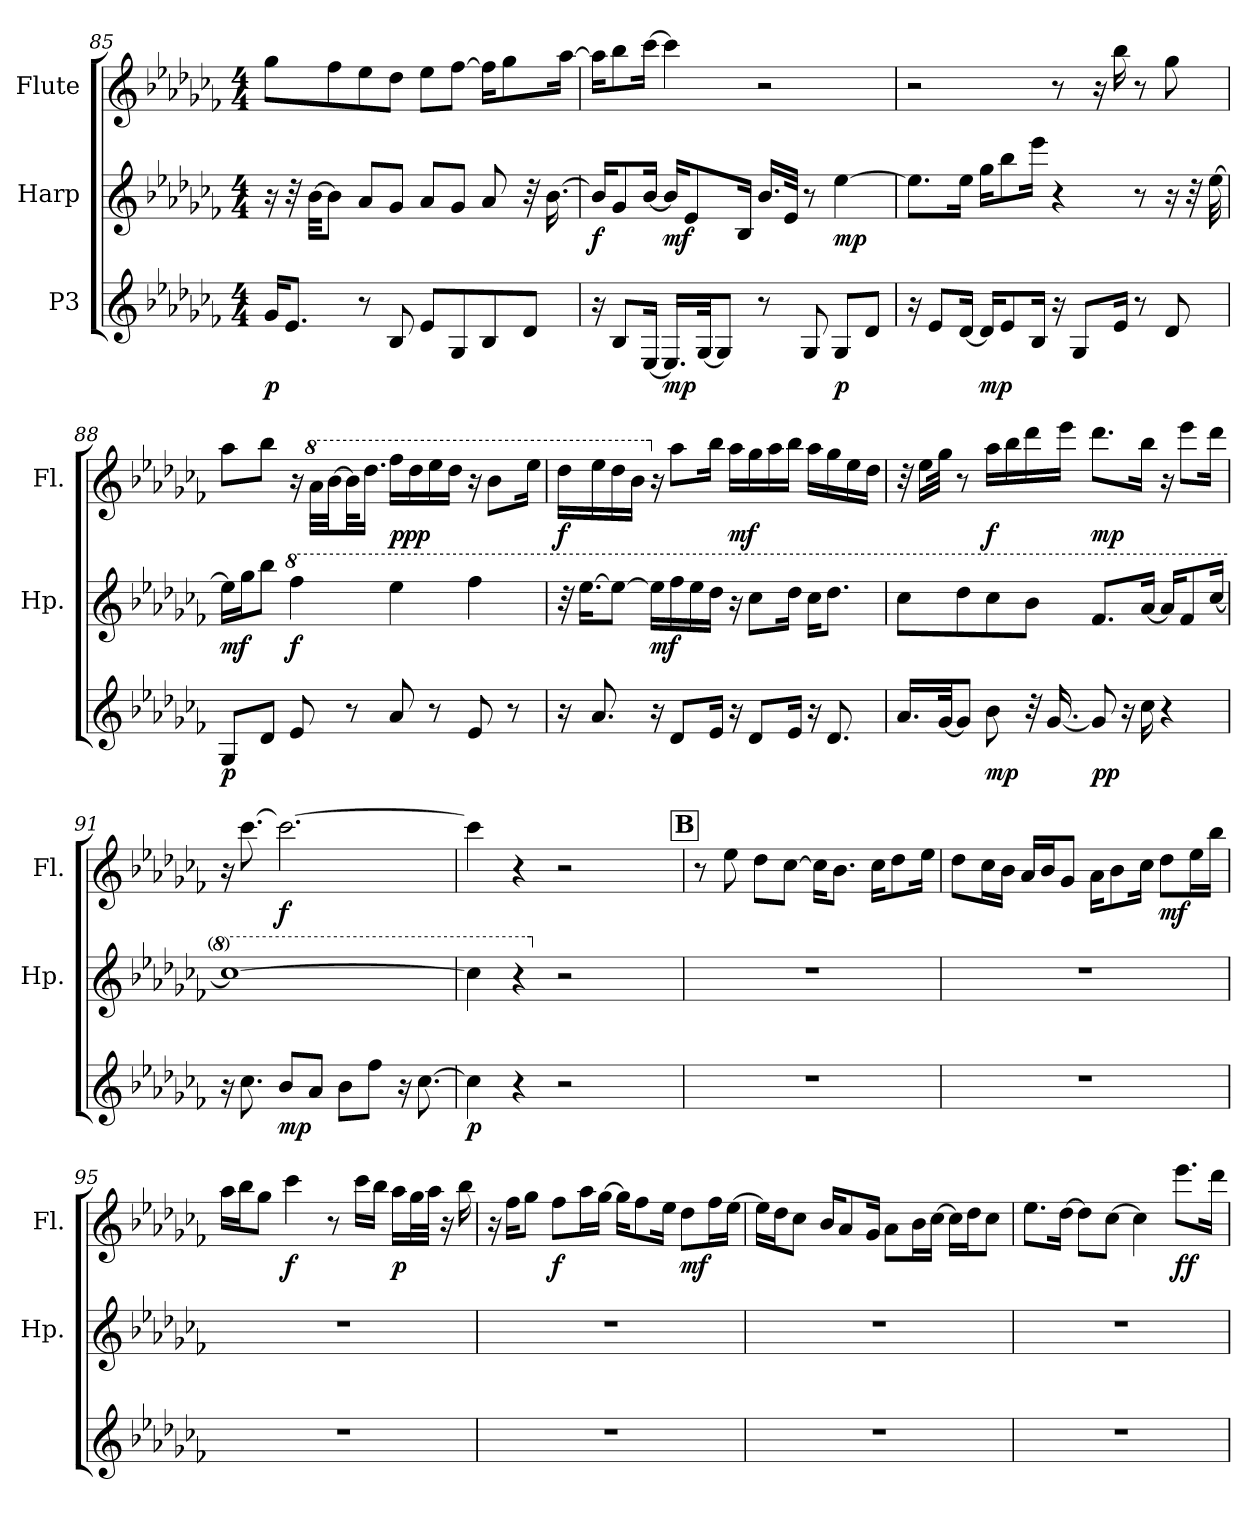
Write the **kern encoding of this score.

**kern	**dynam	**kern	**dynam	**kern	**dynam
*part3	*part3	*part2	*part2	*part1	*part1
*staff3	*staff3	*staff2	*staff2	*staff1	*staff1
*I"P3	*	*I"Harp	*	*I"Flute	*
*	*	*I'Hp.	*	*I'Fl.	*
*clefG2	*	*clefG2	*	*clefG2	*
*k[b-e-a-d-g-c-f-]	*	*k[b-e-a-d-g-c-f-]	*	*k[b-e-a-d-g-c-f-]	*
*C-:	*	*C-:	*	*C-:	*
*M4/4	*	*M4/4	*	*M4/4	*
=85	=85	=85	=85	=85	=85
16g-i/KL	p	16r	.	8gg-i\L	.
8.e-i/J	.	32r	.	.	.
.	.	[32b-i\KKL	.	.	.
.	.	8b-i\J]	.	8ff-i\	.
8r	.	8a-i/L	.	8ee-i\	.
8B-i/	.	8g-i/J	.	8dd-i\J	.
8e-i/L	.	8a-i/L	.	8ee-i\L	.
8G-i/	.	8g-i/J	.	[8ff-i\J	.
8B-i/	.	8a-i/	.	16ff-i\KL]	.
.	.	.	.	8gg-i\	.
8d-i/J	.	32r	.	.	.
.	.	[16.b-i\	.	.	.
.	.	.	.	[16aa-i\Jk	.
!!LO:LB:g=z
=86	=86	=86	=86	=86	=86
16r	.	16b-i/KL]	f	16aa-i\KL]	.
8B-i/L	.	8g-i/	.	8bb-i\	.
[16E-i/Jk	.	[16b-i/Jk	.	[16ccc-i\Jk	.
16.E-i/LL]	mp	16b-i/KL]	mf	4ccc-i\]	.
.	.	8e-i/	.	.	.
[32G-i/Jk	.	.	.	.	.
8G-i/J]	.	.	.	.	.
.	.	16B-i/Jk	.	.	.
8r	.	16.b-i/LL	.	2r	.
.	.	32e-i/JJk	.	.	.
8G-i/	.	8r	.	.	.
8G-i/L	p	[4ee-i\	mp	.	.
8d-i/J	.	.	.	.	.
=87	=87	=87	=87	=87	=87
16r	.	8.ee-i\L]	.	2r	.
8e-i/L	.	.	.	.	.
[16d-i/Jk	.	16ee-i\Jk	.	.	.
16d-i/KL]	mp	16gg-i\KL	.	.	.
8e-i/	.	8bb-i\	.	.	.
16B-i/Jk	.	16eee-i\Jk	.	.	.
16r	.	4r	.	8r	.
8G-i/L	.	.	.	.	.
.	.	.	.	16r	.
16e-i/Jk	.	.	.	16bb-i\	.
8r	.	8r	.	8r	.
8d-i/	.	16r	.	8gg-i\	.
.	.	32r	.	.	.
.	.	[32ee-i\	.	.	.
=88	=88	=88	=88	=88	=88
8G-i/L	p	16ee-i\LL]	mf	8aa-i\L	.
.	.	16gg-i\J	.	.	.
8d-i/J	.	8bb-i\J	.	8bb-i\J	.
*	*	*8va	*	*	*
8e-i/	.	4fff-i\	f	16r	.
*	*	*	*	*8va	*
.	.	.	.	32aa-i\LLL	.
.	.	.	.	[32bb-i\JJ	.
8r	.	.	.	32bb-i\KL]	.
.	.	.	.	16.ddd-i\JJ	.
8a-i/	.	4eee-i\	.	16fff-i\LL	ppp
.	.	.	.	16ddd-i\	.
8r	.	.	.	16eee-i\	.
.	.	.	.	16ddd-i\JJ	.
8e-i/	.	4fff-i\	.	16r	.
.	.	.	.	8bb-i\L	.
8r	.	.	.	.	.
.	.	.	.	16eee-i\Jk	.
!!LO:LB:g=z
=89	=89	=89	=89	=89	=89
16r	.	32r	.	16ddd-i\LL	f
.	.	[16.eee-i\KL	.	.	.
8.a-i/	.	.	.	16eee-i\	.
.	.	8eee-i\J_	.	16ddd-i\	.
.	.	.	.	16bb-i\JJ	.
*	*	*	*	*X8va	*
16r	.	16eee-i\LL]	mf	16r	.
8d-i/L	.	16fff-i\	.	8aa-i\L	.
.	.	16eee-i\	.	.	.
16e-i/Jk	.	16ddd-i\JJ	.	16bb-i\Jk	.
16r	.	16r	.	16aa-i\LL	mf
8d-i/L	.	8ccc-i\L	.	16gg-i\	.
.	.	.	.	16aa-i\	.
16e-i/Jk	.	16ddd-i\Jk	.	16bb-i\JJ	.
16r	.	16ccc-i\KL	.	16aa-i\LL	.
8.d-i/	.	8.ddd-i\J	.	16gg-i\	.
.	.	.	.	16ee-i\	.
.	.	.	.	16dd-i\JJ	.
=90	=90	=90	=90	=90	=90
16.a-i/LL	.	8ccc-i\L	.	32r	.
.	.	.	.	16ee-i\LL	.
[32g-i/Jk	.	.	.	32gg-i\JJk	.
8g-i/J]	.	8ddd-i\	.	8r	.
8b-i\	mp	8ccc-i\	.	16aa-i\LL	f
.	.	.	.	16bb-i\	.
32r	.	8bb-i\J	.	16ddd-i\	.
[16.g-i/	.	.	.	.	.
.	.	.	.	16eee-i\JJ	.
8g-i/]	pp	8.ff-i/L	.	8.ddd-i\L	mp
16r	.	.	.	.	.
16cc-i\	.	[16aa-i/Jk	.	16bb-i\Jk	.
4r	.	16aa-i/KL]	.	16r	.
.	.	8ff-i/	.	8eee-i\L	.
.	.	[16ccc-i/Jk	.	16ddd-i\Jk	.
=91	=91	=91	=91	=91	=91
16r	.	1ccc-i_	.	16r	.
8.cc-i\	.	.	.	[8.ccc-i\	.
8b-i/L	mp	.	.	2.ccc-i\_	f
8a-i/J	.	.	.	.	.
8b-i\L	.	.	.	.	.
8ff-i\J	.	.	.	.	.
16r	.	.	.	.	.
[8.cc-i\	.	.	.	.	.
!!LO:PB:g=z
=92	=92	=92	=92	=92	=92
*	*	*	*	*^	*
4cc-i\]	p	4ccc-i\]	.	4ccc-i\]	2ryy	.
4r	.	4r	.	4r	.	.
*	*	*X8va	*	*	*	*
2r	.	2r	.	2r	4ryy	.
.	.	.	.	.	8ryy	.
.	.	.	.	.	16ryy	.
.	.	.	.	.	32ryy	.
.	.	.	.	.	64ryy	.
.	.	.	.	.	128...ryy	.
*	*	*	*	*MM105	*	*
.	.	.	.	.	1024ryy	.
*	*	*	*	*v	*v	*
!!LO:REH:place=s1:B:color=#000000:enc=box:fs=19.9975:t=B
=93	=93	=93	=93	=93	=93
1r	.	1r	.	8r	.
.	.	.	.	8ee-i\	.
.	.	.	.	8dd-i\L	.
.	.	.	.	[8cc-i\J	.
.	.	.	.	16cc-i\KL]	.
.	.	.	.	8.b-i\J	.
.	.	.	.	16cc-i\KL	.
.	.	.	.	8dd-i\	.
.	.	.	.	16ee-i\Jk	.
=94	=94	=94	=94	=94	=94
1r	.	1r	.	8dd-i\L	.
.	.	.	.	16cc-i\L	.
.	.	.	.	16b-i\JJ	.
.	.	.	.	16a-i/LL	.
.	.	.	.	16b-i/J	.
.	.	.	.	8g-i/J	.
.	.	.	.	16a-i\KL	.
.	.	.	.	8b-i\	.
.	.	.	.	16cc-i\Jk	.
.	.	.	.	8dd-i\L	mf
.	.	.	.	16ee-i\L	.
.	.	.	.	16bb-i\JJ	.
=95	=95	=95	=95	=95	=95
1r	.	1r	.	16aa-i\LL	.
.	.	.	.	16bb-i\J	.
.	.	.	.	8gg-i\J	.
.	.	.	.	4ccc-i\	f
.	.	.	.	8r	.
.	.	.	.	16ccc-i\LL	.
.	.	.	.	16bb-i\JJ	.
.	.	.	.	16aa-i\LL	p
.	.	.	.	32gg-i\L	.
.	.	.	.	32aa-i\JJJ	.
.	.	.	.	16r	.
.	.	.	.	16bb-i\	.
!!LO:LB:g=z
=96	=96	=96	=96	=96	=96
1r	.	1r	.	16r	.
.	.	.	.	16ff-i\KL	.
.	.	.	.	8gg-i\J	.
.	.	.	.	8ff-i\L	f
.	.	.	.	16aa-i\L	.
.	.	.	.	[16gg-i\JJ	.
.	.	.	.	16gg-i\KL]	.
.	.	.	.	8ff-i\	.
.	.	.	.	16ee-i\Jk	.
.	.	.	.	8dd-i\L	mf
.	.	.	.	16ff-i\L	.
.	.	.	.	[16ee-i\JJ	.
=97	=97	=97	=97	=97	=97
1r	.	1r	.	16ee-i\LL]	.
.	.	.	.	16dd-i\J	.
.	.	.	.	8cc-i\J	.
.	.	.	.	16b-i/KL	.
.	.	.	.	8a-i/	.
.	.	.	.	16g-i/Jk	.
.	.	.	.	8a-i\L	.
.	.	.	.	16b-i\L	.
.	.	.	.	[16cc-i\JJ	.
.	.	.	.	16cc-i\LL]	.
.	.	.	.	16dd-i\J	.
.	.	.	.	8cc-i\J	.
=98	=98	=98	=98	=98	=98
1r	.	1r	.	8.ee-i\L	.
.	.	.	.	[16dd-i\Jk	.
.	.	.	.	8dd-i\L]	.
.	.	.	.	[8cc-i\J	.
.	.	.	.	4cc-i\]	.
.	.	.	.	8.eee-i\L	ff
.	.	.	.	16ddd-i\Jk	.
=	=	=	=	=	=
*-	*-	*-	*-	*-	*-
